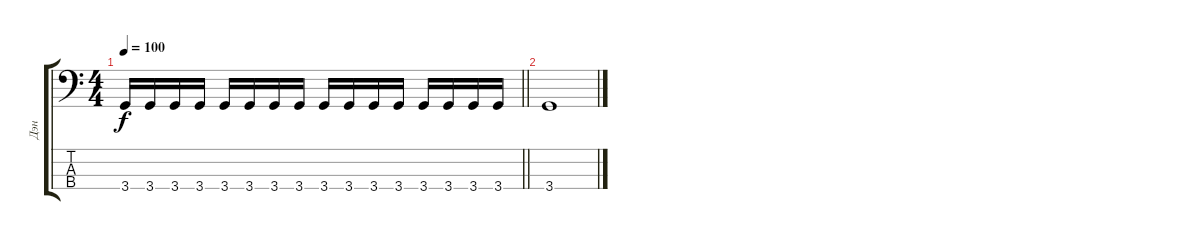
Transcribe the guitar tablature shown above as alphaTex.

\track ("Дэн" "Дэн") {instrument electricbasspick}
\staff {score tabs}
\tuning (G2 D2 A1 E1) {hide}
\ts (4 4)
\tempo 100
\clef f4
\barLineRight lightlight
\ks c
3.4.16{dy f} 3.4.16 3.4.16 3.4.16 3.4.16 3.4.16 3.4.16 3.4.16 3.4.16 3.4.16 3.4.16 3.4.16 3.4.16 3.4.16 3.4.16 3.4.16 |
3.4.1
